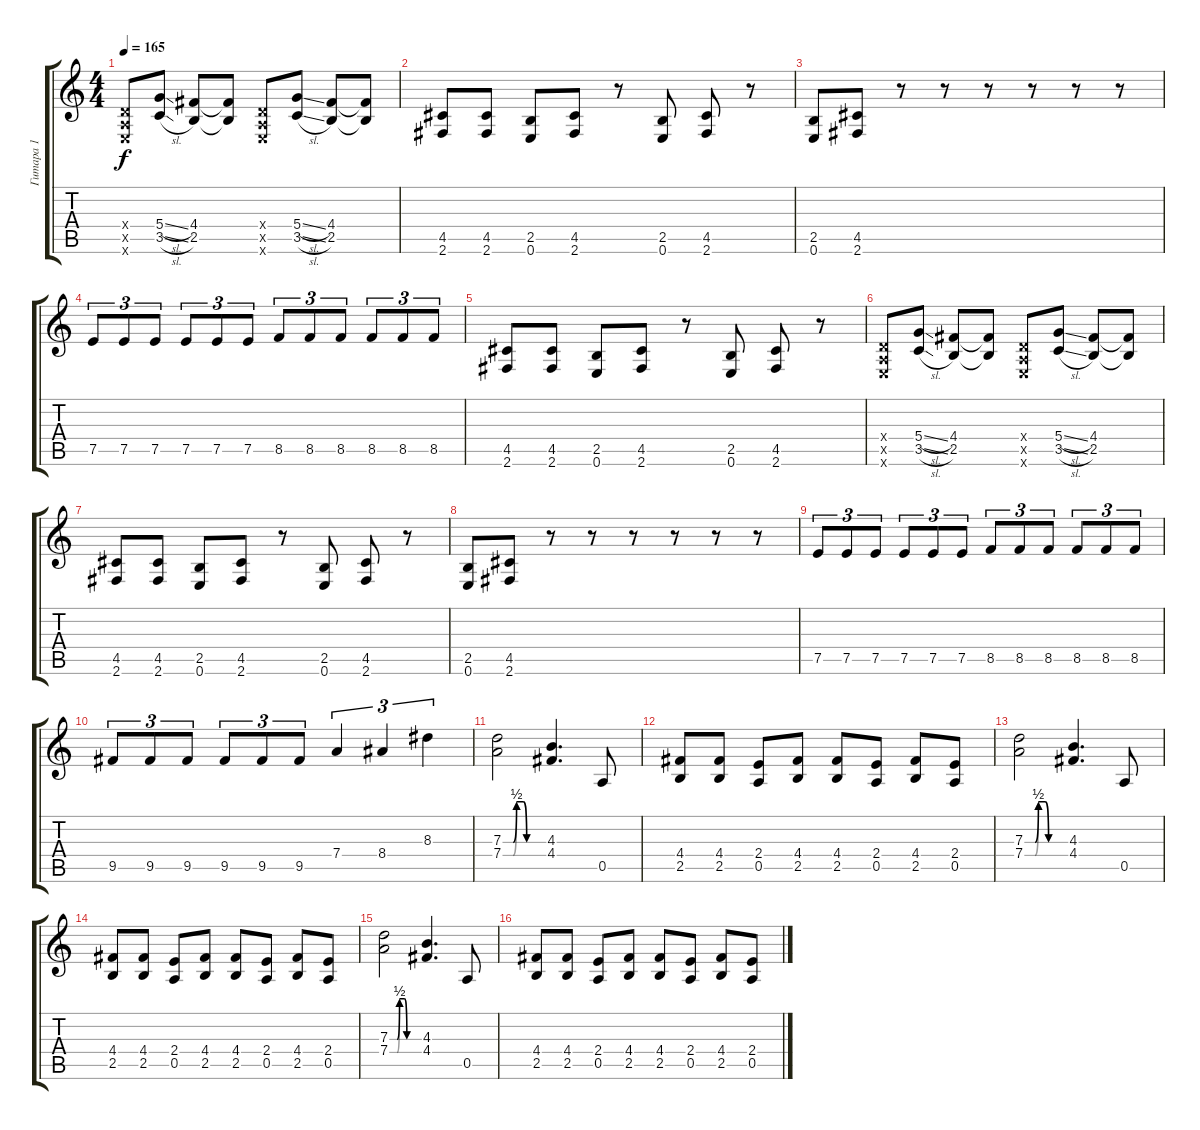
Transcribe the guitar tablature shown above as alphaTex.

\track ("Гитара 1" "Гитара 1") {instrument distortionguitar}
\staff {score tabs}
\tuning (E4 B3 G3 D3 A2 E2) {hide}
\ts (4 4)
\tempo 165
\clef g2
\ks c
(0.4{x} 0.5{x} 0.6{x}).8{dy f} (5.4{sl} 3.5{sl}).8 (4.4 2.5).8 (4.4{t} 2.5{t}).8 (0.4{x} 0.5{x} 0.6{x}).8 (5.4{sl} 3.5{sl}).8 (4.4 2.5).8 (4.4{t} 2.5{t}).8 |
(4.5 2.6).8 (4.5 2.6).8 (2.5 0.6).8 (4.5 2.6).8 r.8 (2.5 0.6).8 (4.5 2.6).8 r.8 |
(2.5 0.6).8 (4.5 2.6).8 r.8 r.8 r.8 r.8 r.8 r.8 |
7.5.8{tu (3 2)} 7.5.8{tu (3 2)} 7.5.8{tu (3 2)} 7.5.8{tu (3 2)} 7.5.8{tu (3 2)} 7.5.8{tu (3 2)} 8.5.8{tu (3 2)} 8.5.8{tu (3 2)} 8.5.8{tu (3 2)} 8.5.8{tu (3 2)} 8.5.8{tu (3 2)} 8.5.8{tu (3 2)} |
(4.5 2.6).8 (4.5 2.6).8 (2.5 0.6).8 (4.5 2.6).8 r.8 (2.5 0.6).8 (4.5 2.6).8 r.8 |
(0.4{x} 0.5{x} 0.6{x}).8 (5.4{sl} 3.5{sl}).8 (4.4 2.5).8 (4.4{t} 2.5{t}).8 (0.4{x} 0.5{x} 0.6{x}).8 (5.4{sl} 3.5{sl}).8 (4.4 2.5).8 (4.4{t} 2.5{t}).8 |
(4.5 2.6).8 (4.5 2.6).8 (2.5 0.6).8 (4.5 2.6).8 r.8 (2.5 0.6).8 (4.5 2.6).8 r.8 |
(2.5 0.6).8 (4.5 2.6).8 r.8 r.8 r.8 r.8 r.8 r.8 |
7.5.8{tu (3 2)} 7.5.8{tu (3 2)} 7.5.8{tu (3 2)} 7.5.8{tu (3 2)} 7.5.8{tu (3 2)} 7.5.8{tu (3 2)} 8.5.8{tu (3 2)} 8.5.8{tu (3 2)} 8.5.8{tu (3 2)} 8.5.8{tu (3 2)} 8.5.8{tu (3 2)} 8.5.8{tu (3 2)} |
9.5.8{tu (3 2)} 9.5.8{tu (3 2)} 9.5.8{tu (3 2)} 9.5.8{tu (3 2)} 9.5.8{tu (3 2)} 9.5.8{tu (3 2)} 7.4.4{tu (3 2)} 8.4.4{tu (3 2)} 8.3.4{tu (3 2)} |
(7.3{be (custom 0 0 15 0 20 2 30 2 35 0 60 0)} 7.4{be (custom 0 0 10 0 15 0 20 2 30 2 35 0 60 0)}).2 (4.3 4.4).4{d} 0.5.8 |
(4.4 2.5).8 (4.4 2.5).8 (2.4 0.5).8 (4.4 2.5).8 (4.4 2.5).8 (2.4 0.5).8 (4.4 2.5).8 (2.4 0.5).8 |
(7.3{be (custom 0 0 15 0 20 2 30 2 35 0 60 0)} 7.4{be (custom 0 0 10 0 15 0 20 2 30 2 35 0 60 0)}).2 (4.3 4.4).4{d} 0.5.8 |
(4.4 2.5).8 (4.4 2.5).8 (2.4 0.5).8 (4.4 2.5).8 (4.4 2.5).8 (2.4 0.5).8 (4.4 2.5).8 (2.4 0.5).8 |
(7.3{be (custom 0 0 15 0 20 2 30 2 35 0 60 0)} 7.4{be (custom 0 0 10 0 15 0 20 2 30 2 35 0 60 0)}).2 (4.3 4.4).4{d} 0.5.8 |
(4.4 2.5).8 (4.4 2.5).8 (2.4 0.5).8 (4.4 2.5).8 (4.4 2.5).8 (2.4 0.5).8 (4.4 2.5).8 (2.4 0.5).8
